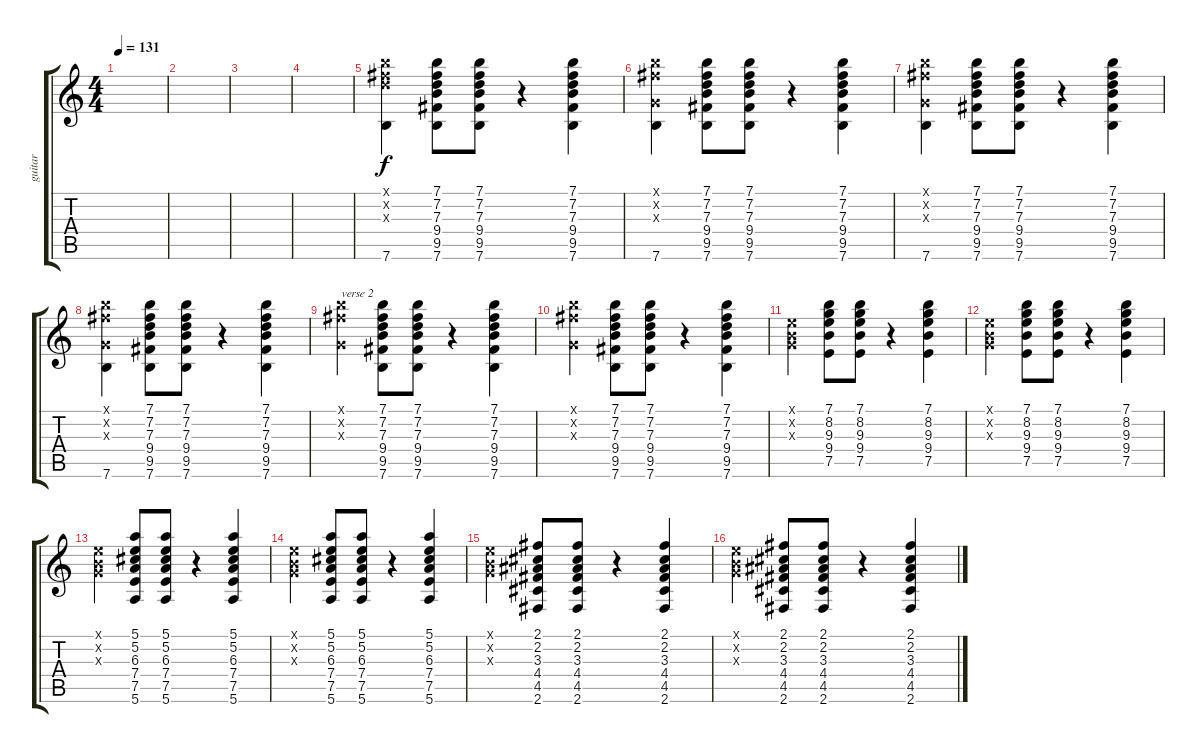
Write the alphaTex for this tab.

\track ("guitar" "guitar") {instrument electricguitarmuted}
\staff {score tabs}
\tuning (E4 B3 G3 D3 A2 E2) {hide}
\ts (4 4)
\tempo 131
\clef g2
\ks c
|
|
|
|
(7.1{x} 7.2{x} 7.3{x} 7.6).4 (7.1 7.2 7.3 9.4 9.5 7.6).8 (7.1 7.2 7.3 9.4 9.5 7.6).8 r.4 (7.1 7.2 7.3 9.4 9.5 7.6).4 |
(7.1{x} 7.2{x} 0.3{x} 7.6).4 (7.1 7.2 7.3 9.4 9.5 7.6).8 (7.1 7.2 7.3 9.4 9.5 7.6).8 r.4 (7.1 7.2 7.3 9.4 9.5 7.6).4 |
(7.1{x} 7.2{x} 0.3{x} 7.6).4 (7.1 7.2 7.3 9.4 9.5 7.6).8 (7.1 7.2 7.3 9.4 9.5 7.6).8 r.4 (7.1 7.2 7.3 9.4 9.5 7.6).4 |
(7.1{x} 7.2{x} 0.3{x} 7.6).4 (7.1 7.2 7.3 9.4 9.5 7.6).8 (7.1 7.2 7.3 9.4 9.5 7.6).8 r.4 (7.1 7.2 7.3 9.4 9.5 7.6).4 |
(7.1{x} 7.2{x} 0.3{x}).4{txt "verse 2"} (7.1 7.2 7.3 9.4 9.5 7.6).8 (7.1 7.2 7.3 9.4 9.5 7.6).8 r.4 (7.1 7.2 7.3 9.4 9.5 7.6).4 |
(7.1{x} 7.2{x} 0.3{x}).4 (7.1 7.2 7.3 9.4 9.5 7.6).8 (7.1 7.2 7.3 9.4 9.5 7.6).8 r.4 (7.1 7.2 7.3 9.4 9.5 7.6).4 |
(0.1{x} 0.2{x} 0.3{x}).4 (7.1 8.2 9.3 9.4 7.5).8 (7.1 8.2 9.3 9.4 7.5).8 r.4 (7.1 8.2 9.3 9.4 7.5).4 |
(0.1{x} 0.2{x} 0.3{x}).4 (7.1 8.2 9.3 9.4 7.5).8 (7.1 8.2 9.3 9.4 7.5).8 r.4 (7.1 8.2 9.3 9.4 7.5).4 |
(0.1{x} 0.2{x} 0.3{x}).4 (5.1 5.2 6.3 7.4 7.5 5.6).8 (5.1 5.2 6.3 7.4 7.5 5.6).8 r.4 (5.1 5.2 6.3 7.4 7.5 5.6).4 |
(0.1{x} 0.2{x} 0.3{x}).4 (5.1 5.2 6.3 7.4 7.5 5.6).8 (5.1 5.2 6.3 7.4 7.5 5.6).8 r.4 (5.1 5.2 6.3 7.4 7.5 5.6).4 |
(0.1{x} 0.2{x} 0.3{x}).4 (2.1 2.2 3.3 4.4 4.5 2.6).8 (2.1 2.2 3.3 4.4 4.5 2.6).8 r.4 (2.1 2.2 3.3 4.4 4.5 2.6).4 |
(0.1{x} 0.2{x} 0.3{x}).4 (2.1 2.2 3.3 4.4 4.5 2.6).8 (2.1 2.2 3.3 4.4 4.5 2.6).8 r.4 (2.1 2.2 3.3 4.4 4.5 2.6).4
